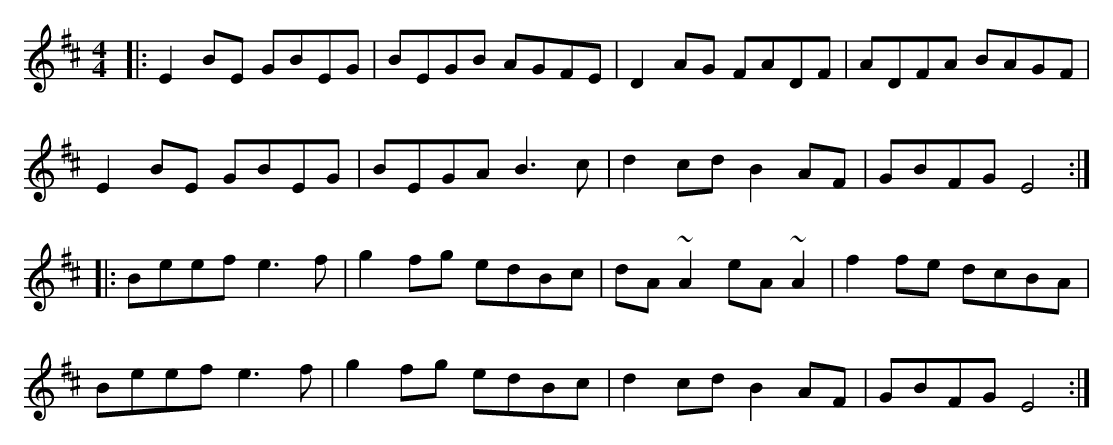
X:1
M:4/4
K:Edor
|:E2BE GBEG|BEGB AGFE|D2AG FADF|ADFA BAGF|
E2BE GBEG|BEGA B3c|d2cd B2AF|GBFG E4:|
|:Beef e3f|g2fg edBc|dA~A2 eA~A2|f2fe dcBA|
Beef e3f|g2fg edBc|d2cd B2AF|GBFG E4:|
